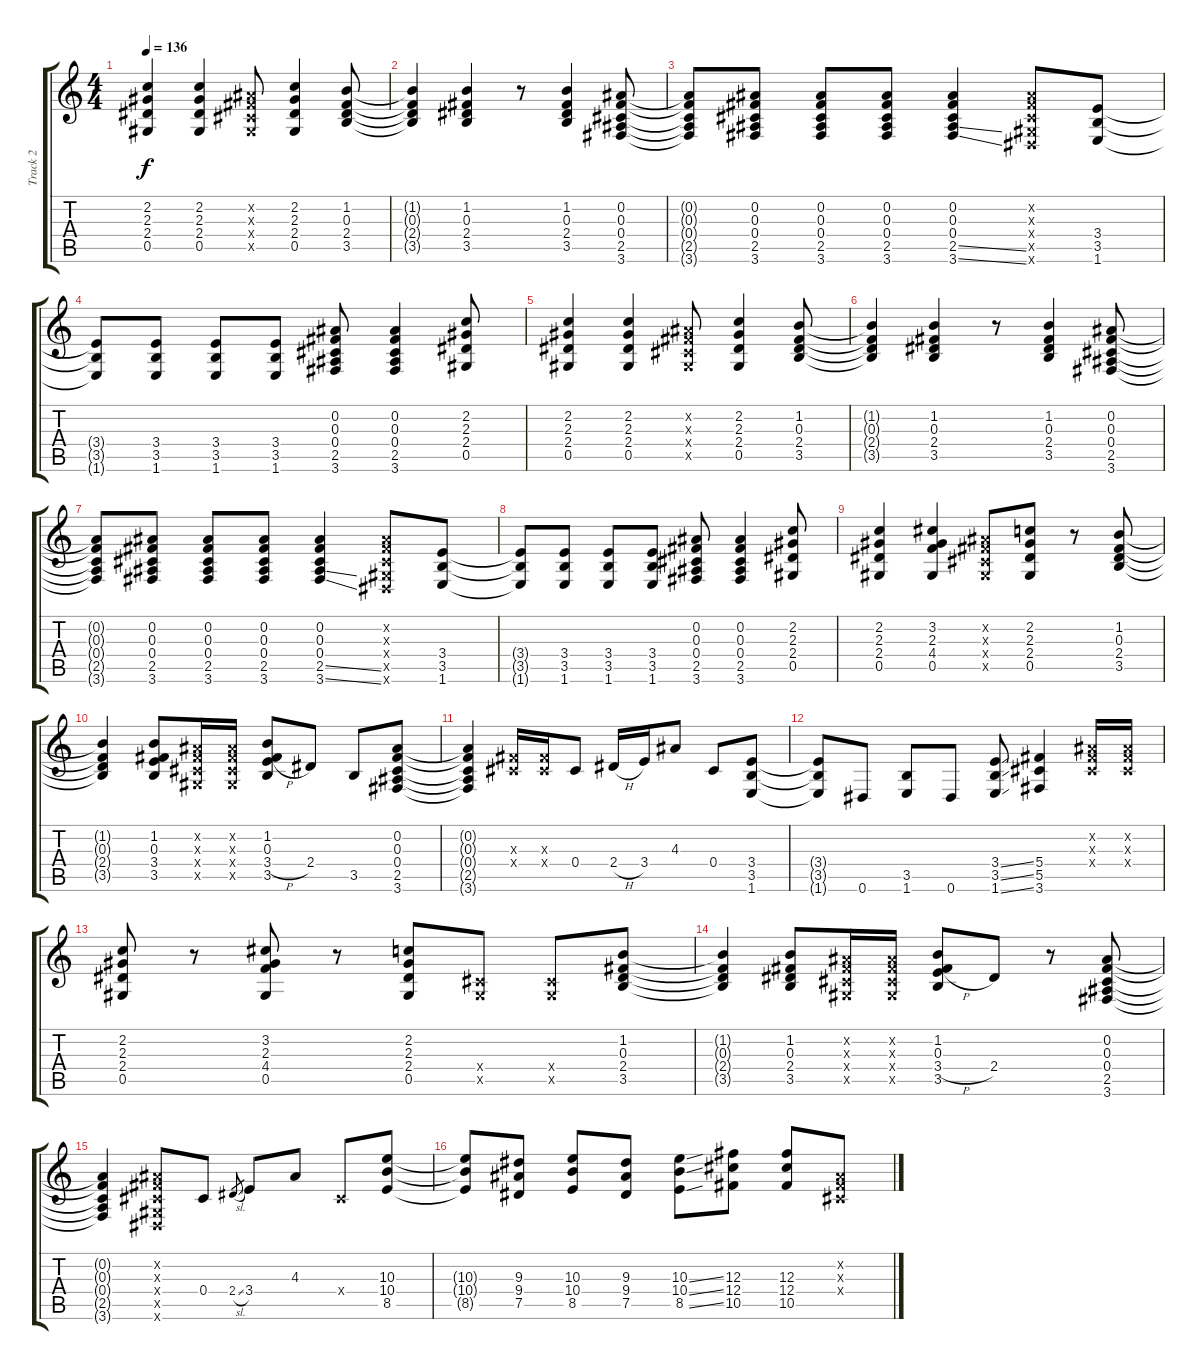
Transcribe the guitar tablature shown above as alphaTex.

\track ("Track 2" "Track 2") {instrument overdrivenguitar}
\staff {score tabs}
\tuning (Eb4 Bb3 Gb3 Db3 Ab2 Eb2) {hide}
\ts (4 4)
\tempo 136
\clef g2
\ks c
(2.2 2.3 2.4 0.5).4{dy f} (2.2 2.3 2.4 0.5).4 (0.2{x} 0.3{x} 0.4{x} 0.5{x}).8 (2.2 2.3 2.4 0.5).4 (1.2 0.3 2.4 3.5).8 |
(1.2{t} 0.3{t} 2.4{t} 3.5{t}).4 (1.2 0.3 2.4 3.5).4 r.8 (1.2 0.3 2.4 3.5).4 (0.2 0.3 0.4 2.5 3.6).8 |
(0.2{t} 0.3{t} 0.4{t} 2.5{t} 3.6{t}).8 (0.2 0.3 0.4 2.5 3.6).8 (0.2 0.3 0.4 2.5 3.6).8 (0.2 0.3 0.4 2.5 3.6).8 (0.2 0.3 0.4 2.5{ss} 3.6{ss}).4 (0.2{x} 0.3{x} 0.4{x} 0.5{x} 0.6{x}).8 (3.4 3.5 1.6).8 |
(3.4{t} 3.5{t} 1.6{t}).8 (3.4 3.5 1.6).8 (3.4 3.5 1.6).8 (3.4 3.5 1.6).8 (0.2 0.3 0.4 2.5 3.6).8 (0.2 0.3 0.4 2.5 3.6).4 (2.2 2.3 2.4 0.5).8 |
(2.2 2.3 2.4 0.5).4 (2.2 2.3 2.4 0.5).4 (0.2{x} 0.3{x} 0.4{x} 0.5{x}).8 (2.2 2.3 2.4 0.5).4 (1.2 0.3 2.4 3.5).8 |
(1.2{t} 0.3{t} 2.4{t} 3.5{t}).4 (1.2 0.3 2.4 3.5).4 r.8 (1.2 0.3 2.4 3.5).4 (0.2 0.3 0.4 2.5 3.6).8 |
(0.2{t} 0.3{t} 0.4{t} 2.5{t} 3.6{t}).8 (0.2 0.3 0.4 2.5 3.6).8 (0.2 0.3 0.4 2.5 3.6).8 (0.2 0.3 0.4 2.5 3.6).8 (0.2 0.3 0.4 2.5{ss} 3.6{ss}).4 (0.2{x} 0.3{x} 0.4{x} 0.5{x} 0.6{x}).8 (3.4 3.5 1.6).8 |
(3.4{t} 3.5{t} 1.6{t}).8 (3.4 3.5 1.6).8 (3.4 3.5 1.6).8 (3.4 3.5 1.6).8 (0.2 0.3 0.4 2.5 3.6).8 (0.2 0.3 0.4 2.5 3.6).4 (2.2 2.3 2.4 0.5).8 |
(2.2 2.3 2.4 0.5).4 (3.2 2.3 4.4 0.5).4 (0.2{x} 0.3{x} 0.4{x} 0.5{x}).8 (2.2 2.3 2.4 0.5).8 r.8 (1.2 0.3 2.4 3.5).8 |
(1.2{t} 0.3{t} 2.4{t} 3.5{t}).4 (1.2 0.3 3.4 3.5).8 (0.2{x} 0.3{x} 0.4{x} 0.5{x}).16 (0.2{x} 0.3{x} 0.4{x} 0.5{x}).16 (1.2 0.3 3.4{h} 3.5).8 2.4.8 3.5.8 (0.2 0.3 0.4 2.5 3.6).8 |
(0.2{t} 0.3{t} 0.4{t} 2.5{t} 3.6{t}).4 (0.3{x} 0.4{x}).16 (0.3{x} 0.4{x}).16 0.4.8 2.4{h}.16 3.4.16 4.3.8 0.4.8 (3.4 3.5 1.6).8 |
(3.4{t} 3.5{t} 1.6{t}).8 0.6.8 (3.5 1.6).8 0.6.8 (3.4{ss} 3.5{ss} 1.6{ss}).8 (5.4 5.5 3.6).4 (0.2{x} 0.3{x} 0.4{x}).16 (0.2{x} 0.3{x} 0.4{x}).16 |
(2.2 2.3 2.4 0.5).8 r.8 (3.2 2.3 4.4 0.5).8 r.8 (2.2 2.3 2.4 0.5).8 (0.4{x} 0.5{x}).8 (0.4{x} 0.5{x}).8 (1.2 0.3 2.4 3.5).8 |
(1.2{t} 0.3{t} 2.4{t} 3.5{t}).4 (1.2 0.3 2.4 3.5).8 (0.2{x} 0.3{x} 0.4{x} 0.5{x}).16 (0.2{x} 0.3{x} 0.4{x} 0.5{x}).16 (1.2 0.3 3.4{h} 3.5).8 2.4.8 r.8 (0.2 0.3 0.4 2.5 3.6).8 |
(0.2{t} 0.3{t} 0.4{t} 2.5{t} 3.6{t}).4 (0.2{x} 0.3{x} 0.4{x} 0.5{x} 0.6{x}).8 0.4.8 2.4{sl}.8{gr} 3.4.8 4.3.8 0.4{x}.8 (10.3 10.4 8.5).8 |
(10.3{t} 10.4{t} 8.5{t}).8 (9.3 9.4 7.5).8 (10.3 10.4 8.5).8 (9.3 9.4 7.5).8 (10.3{ss} 10.4{ss} 8.5{ss}).8 (12.3 12.4 10.5).8 (12.3 12.4 10.5).8 (0.2{x} 0.3{x} 0.4{x}).8
